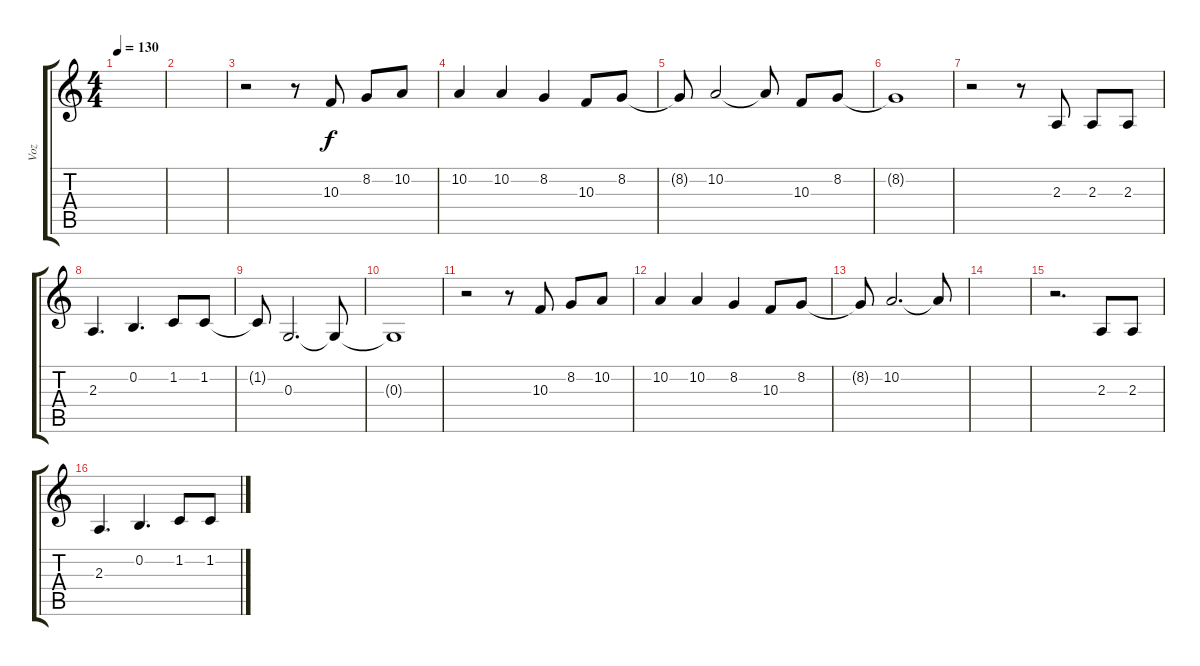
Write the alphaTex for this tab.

\track ("Voz" "Voz") {instrument electricgrandpiano}
\staff {score tabs}
\tuning (E4 B3 G3 D3 A2 E2) {hide}
\ts (4 4)
\tempo 130
\clef g2
\ks c
|
|
r.2 r.8 10.3.8 8.2.8 10.2.8 |
10.2.4 10.2.4 8.2.4 10.3.8 8.2.8 |
8.2{t}.8 10.2.2 10.2{t}.8 10.3.8 8.2.8 |
8.2{t}.1 |
r.2 r.8 2.3.8 2.3.8 2.3.8 |
2.3.4{d} 0.2.4{d} 1.2.8 1.2.8 |
1.2{t}.8 0.3.2{d} 0.3{t}.8 |
0.3{t}.1 |
r.2 r.8 10.3.8 8.2.8 10.2.8 |
10.2.4 10.2.4 8.2.4 10.3.8 8.2.8 |
8.2{t}.8 10.2.2{d} 10.2{t}.8 |
|
r.2{d} 2.3.8 2.3.8 |
2.3.4{d} 0.2.4{d} 1.2.8 1.2.8
